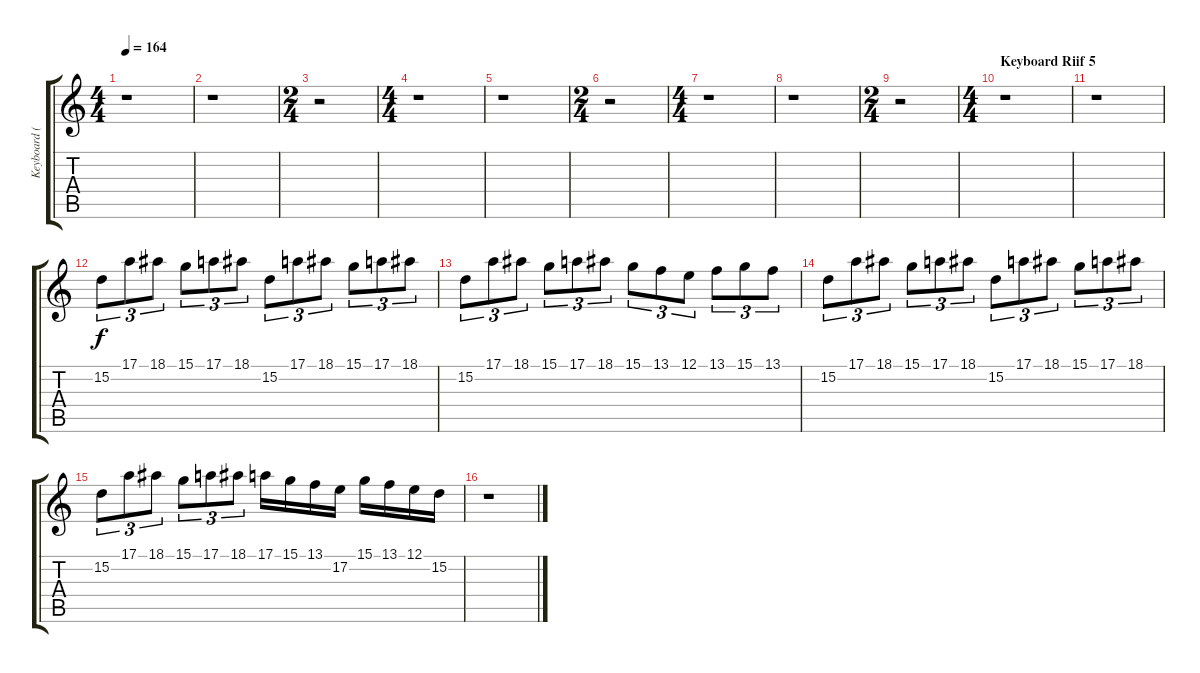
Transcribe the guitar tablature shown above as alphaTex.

\track ("Keyboard (Strings)" "Keyboard (") {instrument pizzicatostrings}
\staff {score tabs}
\tuning (E4 B3 G3 D3 A2 E2) {hide}
\ts (4 4)
\tempo 164
\clef g2
\ks c
r.1{dy f} |
r.1 |
\ts (2 4)
r.2 |
\ts (4 4)
r.1 |
r.1 |
\ts (2 4)
r.2 |
\ts (4 4)
r.1 |
r.1 |
\ts (2 4)
r.2 |
\ts (4 4)
\section ("" "Keyboard Riif 5")
r.1 |
r.1 |
15.2.8{tu (3 2)} 17.1.8{tu (3 2)} 18.1.8{tu (3 2)} 15.1.8{tu (3 2)} 17.1.8{tu (3 2)} 18.1.8{tu (3 2)} 15.2.8{tu (3 2)} 17.1.8{tu (3 2)} 18.1.8{tu (3 2)} 15.1.8{tu (3 2)} 17.1.8{tu (3 2)} 18.1.8{tu (3 2)} |
15.2.8{tu (3 2)} 17.1.8{tu (3 2)} 18.1.8{tu (3 2)} 15.1.8{tu (3 2)} 17.1.8{tu (3 2)} 18.1.8{tu (3 2)} 15.1.8{tu (3 2)} 13.1.8{tu (3 2)} 12.1.8{tu (3 2)} 13.1.8{tu (3 2)} 15.1.8{tu (3 2)} 13.1.8{tu (3 2)} |
15.2.8{tu (3 2)} 17.1.8{tu (3 2)} 18.1.8{tu (3 2)} 15.1.8{tu (3 2)} 17.1.8{tu (3 2)} 18.1.8{tu (3 2)} 15.2.8{tu (3 2)} 17.1.8{tu (3 2)} 18.1.8{tu (3 2)} 15.1.8{tu (3 2)} 17.1.8{tu (3 2)} 18.1.8{tu (3 2)} |
15.2.8{tu (3 2)} 17.1.8{tu (3 2)} 18.1.8{tu (3 2)} 15.1.8{tu (3 2)} 17.1.8{tu (3 2)} 18.1.8{tu (3 2)} 17.1.16 15.1.16 13.1.16 17.2.16 15.1.16 13.1.16 12.1.16 15.2.16 |
r.1
